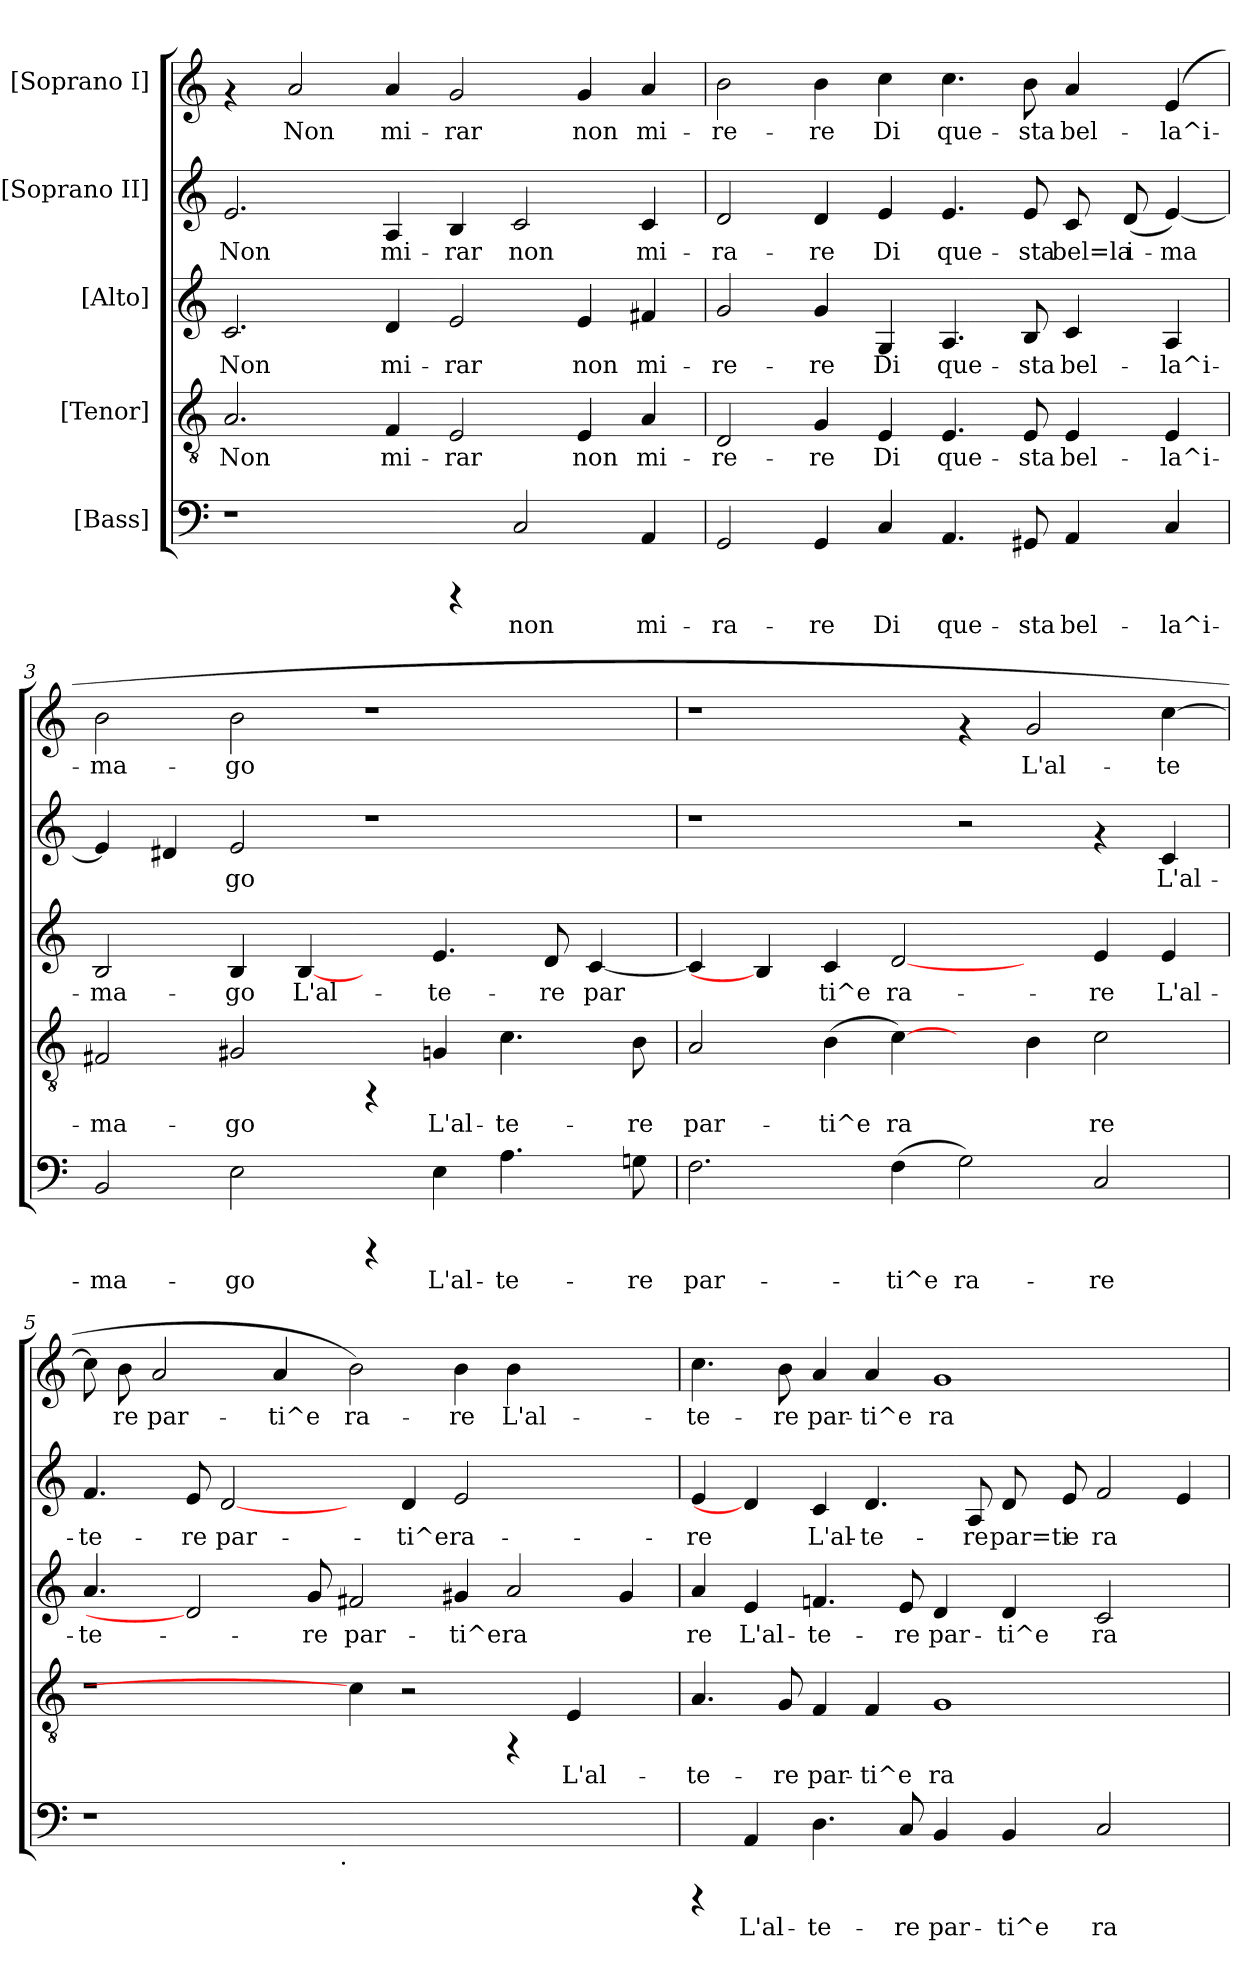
**kern	**text	**kern	**text	**kern	**text	**kern	**text	**kern	**text
*part5	*part5	*part4	*part4	*part3	*part3	*part2	*part2	*part1	*part1
*staff5	*staff5	*staff4	*staff4	*staff3	*staff3	*staff2	*staff2	*staff1	*staff1
*I"[Bass]	*	*I"[Tenor]	*	*I"[Alto]	*	*I"[Soprano II]	*	*I"[Soprano I]	*
!!LO:PB:g=z
*stria5	*	*stria5	*	*stria5	*	*stria5	*	*stria5	*
*clefF4	*	*clefGv2	*	*clefG2	*	*clefG2	*	*clefG2	*
*k[]	*	*k[]	*	*k[]	*	*k[]	*	*k[]	*
*C:	*	*C:	*	*C:	*	*C:	*	*C:	*
=1	=1	=1	=1	=1	=1	=1	=1	=1	=1
!	!	!	!LO:LY:b:cj	!	!LO:LY:b:cj	!	!LO:LY:b:cj	!	!
1r	.	2.A/	Non	2.c/	Non	2.e/	Non	4rf	.
!	!	!	!	!	!	!	!	!	!LO:LY:b:cj
.	.	.	.	.	.	.	.	2a/	Non
!	!	!	!LO:LY:b:cj	!	!LO:LY:b:cj	!	!LO:LY:b:cj	!	!LO:LY:b:cj
.	.	4F/	mi-	4d/	mi-	4A/	mi-	4a/	mi-
!	!	!	!LO:LY:b:cj	!	!LO:LY:b:cj	!	!LO:LY:b:cj	!	!LO:LY:b:cj
4rCCC	.	2E/	-rar	2e/	-rar	4B/	-rar	2g/	-rar
!	!LO:LY:b:cj	!	!	!	!	!	!LO:LY:b:cj	!	!
2C/	non	.	.	.	.	2c/	non	.	.
!	!	!	!LO:LY:b:cj	!	!LO:LY:b:cj	!	!	!	!LO:LY:b:cj
.	.	4E/	non	4e/	non	.	.	4g/	non
!	!LO:LY:b:cj	!	!LO:LY:b:cj	!	!LO:LY:b:cj	!	!LO:LY:b:cj	!	!LO:LY:b:cj
4AA/	mi-	4A/	mi-	4f#X/	mi-	4c/	mi-	4a/	mi-
=2	=2	=2	=2	=2	=2	=2	=2	=2	=2
!	!LO:LY:b:cj	!	!LO:LY:b:cj	!	!LO:LY:b:cj	!	!LO:LY:b:cj	!	!LO:LY:b:cj
2GG/	-ra-	2D/	-re-	2g/	-re-	2d/	-ra-	2b\	-re-
!	!LO:LY:b:cj	!	!LO:LY:b:cj	!	!LO:LY:b:cj	!	!LO:LY:b:cj	!	!LO:LY:b:cj
4GG/	-re	4G/	-re	4g/	-re	4d/	-re	4b\	-re
!	!LO:LY:b:cj	!	!LO:LY:b:cj	!	!LO:LY:b:cj	!	!LO:LY:b:cj	!	!LO:LY:b:cj
4C/	Di	4E/	Di	4G/	Di	4e/	Di	4cc\	Di
!	!LO:LY:b:cj	!	!LO:LY:b:cj	!	!LO:LY:b:cj	!	!LO:LY:b:cj	!	!LO:LY:b:cj
4.AA/	que-	4.E/	que-	4.A/	que-	4.e/	que-	4.cc\	que-
!	!LO:LY:b:cj	!	!LO:LY:b:cj	!	!LO:LY:b:cj	!	!LO:LY:b:cj	!	!LO:LY:b:cj
8GG#X/	-sta	8E/	-sta	8B/	-sta	8e/	-sta	8b\	-sta
!	!LO:LY:b:cj	!	!LO:LY:b:cj	!	!LO:LY:b:cj	!	!LO:LY:b:cj	!	!LO:LY:b:cj
4AA/	bel-	4E/	bel-	4c/	bel-	8c/	bel=la	4a/	bel-
!	!	!	!	!	!	!	!LO:LY:b:cj	!	!
.	.	.	.	.	.	(<8d/	i-	.	.
!	!LO:LY:b:cj	!	!LO:LY:b:cj	!	!LO:LY:b:cj	!	!LO:LY:b:cj	!	!LO:LY:b:cj
4C/	-la^i-	4E/	-la^i-	4A/	-la^i-	[<4e/)	-ma-	(<4e/	-la^i-
!!LO:PB:g=z
=3	=3	=3	=3	=3	=3	=3	=3	=3	=3
!	!LO:LY:b:cj	!	!LO:LY:b:cj	!	!LO:LY:b:cj	!	!LO:LY:b:cj	!	!LO:LY:b:cj
2BB/	-ma-	2F#X/	-ma-	2B/	-ma-	4e/]	--	2b\	-ma-
!	!	!	!	!	!	!	!LO:LY:b:cj	!	!
.	.	.	.	.	.	4d#X/	--	.	.
!	!LO:LY:b:cj	!	!LO:LY:b:cj	!	!LO:LY:b:cj	!	!LO:LY:b:cj	!	!LO:LY:b:cj
2E\	-go	2G#X/	-go	4B/	-go	2e/	-go	2b\	-go
!	!	!	!	!	!LO:LY:b:cj	!	!	!	!
.	.	.	.	[4B/	L'al-	.	.	.	.
4rCCC	.	4rFF	.	4ryy	.	1r	.	1r	.
!	!LO:LY:b:cj	!	!LO:LY:b:cj	!	!LO:LY:b:cj	!	!	!	!
4E\	L'al-	4Gn/	L'al-	4.e/	-te-	.	.	.	.
!	!LO:LY:b:cj	!	!LO:LY:b:cj	!	!	!	!	!	!
4.A\	-te-	4.c\	-te-	.	.	.	.	.	.
!	!	!	!	!	!LO:LY:b:cj	!	!	!	!
.	.	.	.	8d/	-re	.	.	.	.
!	!	!	!	!	!LO:LY:b:cj	!	!	!	!
.	.	.	.	[<4c/	par-	.	.	.	.
!	!LO:LY:b:cj	!	!LO:LY:b:cj	!	!	!	!	!	!
8Gn\	-re	8B\	-re	.	.	.	.	.	.
=4	=4	=4	=4	=4	=4	=4	=4	=4	=4
!	!LO:LY:b:cj	!	!LO:LY:b:cj	!	!LO:LY:b:cj	!	!	!	!
2.F\	par-	2A/	par-	4c/]	--	1r	.	1r	.
.	.	.	.	4B/]	.	.	.	.	.
!	!	!	!LO:LY:b:cj	!	!LO:LY:b:cj	!	!	!	!
.	.	(<4B\	-ti^e	4c/	-ti^e	.	.	.	.
!	!LO:LY:b:cj	!	!LO:LY:b:cj	!	!LO:LY:b:cj	!	!	!	!
(<4F\	-ti^e	[4c\)	ra-	[2d	ra-	.	.	.	.
!	!LO:LY:b:cj	!	!	!	!	!	!	!	!
2G\)	ra-	4ryy	.	.	.	2r	.	4rf	.
!	!	!	!LO:LY:b:cj	!	!	!	!	!	!LO:LY:b:cj
.	.	4B\	--	4ryy	.	.	.	2g/	L'al-
!	!LO:LY:b:cj	!	!LO:LY:b:cj	!	!LO:LY:b:cj	!	!	!	!
2C/	-re	2c\	-re	4e/	-re	4rf	.	.	.
!	!	!	!	!	!LO:LY:b:cj	!	!LO:LY:b:cj	!	!LO:LY:b:cj
.	.	.	.	4e/	L'al-	4c/	L'al-	[>4cc\	-te-
=5	=5	=5	=5	=5	=5	=5	=5	=5	=5
!	!	!	!	!	!LO:LY:b:cj	!	!LO:LY:b:cj	!	!LO:LY:b:cj
*^	*	*	*	*	*	*	*	*	*
1r	2ryy	.	1r	.	4.a/	-te-	4.f/	-te-	8cc\]	--
!	!	!	!	!	!	!	!	!	!	!LO:LY:b:cj
.	.	.	.	.	.	.	.	.	8b\	-re
!	!	!	!	!	!	!	!	!	!	!LO:LY:b:cj
.	.	.	.	.	.	.	.	.	2a/	par-
!	!	!	!	!	!	!	!	!LO:LY:b:cj	!	!
.	.	.	.	.	2d]	.	8e/	-re	.	.
!	!	!	!	!	!	!	!	!LO:LY:b:cj	!	!
.	4ryy	.	.	.	.	.	[2d/	par-	.	.
!	!	!	!	!	!	!	!	!	!	!LO:LY:b:cj
.	8...ryy	.	.	.	.	.	.	.	4a/	-ti^e
!	!	!	!	!	!	!LO:LY:b:cj	!	!	!	!
.	.	.	.	.	8g/	-re	.	.	.	.
!	!LO:TX:b:t=.	!	!	!	!	!	!	!	!	!
.	1ryy	.	.	.	.	.	.	.	.	.
!	!	!	!	!	!	!LO:LY:b:cj	!	!	!	!LO:LY:b:cj
1.ryy	.	.	4c\]	.	2f#X/	par-	4ryy	.	2b\)	ra-
!	!	!	!	!	!	!	!	!LO:LY:b:cj	!	!
.	.	.	2r	.	.	.	4d/	-ti^e	.	.
!	!	!	!	!	!	!LO:LY:b:cj	!	!LO:LY:b:cj	!	!LO:LY:b:cj
.	.	.	.	.	4g#X/	-ti^e	2e/	ra-	4b\	-re
!	!	!	!	!	!	!LO:LY:b:cj	!	!	!	!LO:LY:b:cj
.	.	.	4rFF	.	2a/	ra-	.	.	4b\	L'al-
.	2ryy	.	.	.	.	.	.	.	.	.
!	!	!	!	!LO:LY:b:cj	!	!	!	!	!	!
.	.	.	4E/	L'al-	.	.	2ryy	.	2ryy	.
!	!	!	!	!	!	!LO:LY:b:cj	!	!	!	!
.	.	.	4ryy	.	4g#/	--	.	.	.	.
.	64ryy	.	.	.	.	.	.	.	.	.
!!LO:PB:g=z
=6	=6	=6	=6	=6	=6	=6	=6	=6	=6	=6
!	!	!	!	!LO:LY:b:cj	!	!LO:LY:b:cj	!	!LO:LY:b:cj	!	!LO:LY:b:cj
*v	*v	*	*	*	*	*	*	*	*	*
4rCCC	.	4.A/	-te-	4a/	-re	4e/	-re	4.cc\	-te-
!	!LO:LY:b:cj	!	!	!	!LO:LY:b:cj	!	!	!	!
4AA/	L'al-	.	.	4e/	L'al-	4d/]	.	.	.
!	!	!	!LO:LY:b:cj	!	!	!	!	!	!LO:LY:b:cj
.	.	8G/	-re	.	.	.	.	8b\	-re
!	!LO:LY:b:cj	!	!LO:LY:b:cj	!	!LO:LY:b:cj	!	!LO:LY:b:cj	!	!LO:LY:b:cj
4.D\	-te-	4F/	par-	4.fn/	-te-	4c/	L'al-	4a/	par-
!	!	!	!LO:LY:b:cj	!	!	!	!LO:LY:b:cj	!	!LO:LY:b:cj
.	.	4F/	-ti^e	.	.	4.d/	-te-	4a/	-ti^e
!	!LO:LY:b:cj	!	!	!	!LO:LY:b:cj	!	!	!	!
8C/	-re	.	.	8e/	-re	.	.	.	.
!	!LO:LY:b:cj	!	!LO:LY:b:cj	!	!LO:LY:b:cj	!	!	!	!LO:LY:b:cj
4BB/	par-	1G	ra-	4d/	par-	.	.	1g	ra-
!	!	!	!	!	!	!	!LO:LY:b:cj	!	!
.	.	.	.	.	.	8A/	-re	.	.
!	!LO:LY:b:cj	!	!	!	!LO:LY:b:cj	!	!LO:LY:b:cj	!	!
4BB/	-ti^e	.	.	4d/	-ti^e	8d/	par=ti	.	.
!	!	!	!	!	!	!	!LO:LY:b:cj	!	!
.	.	.	.	.	.	8e/	e	.	.
!	!LO:LY:b:cj	!	!	!	!LO:LY:b:cj	!	!LO:LY:b:cj	!	!
2C/	ra-	.	.	2c/	ra-	2f/	ra-	.	.
!	!	!	!	!	!	!	!LO:LY:b:cj	!	!
4ryy	.	4ryy	.	4ryy	.	4e/	--	4ryy	.
=	=	=	=	=	=	=	=	=	=
*-	*-	*-	*-	*-	*-	*-	*-	*-	*-
